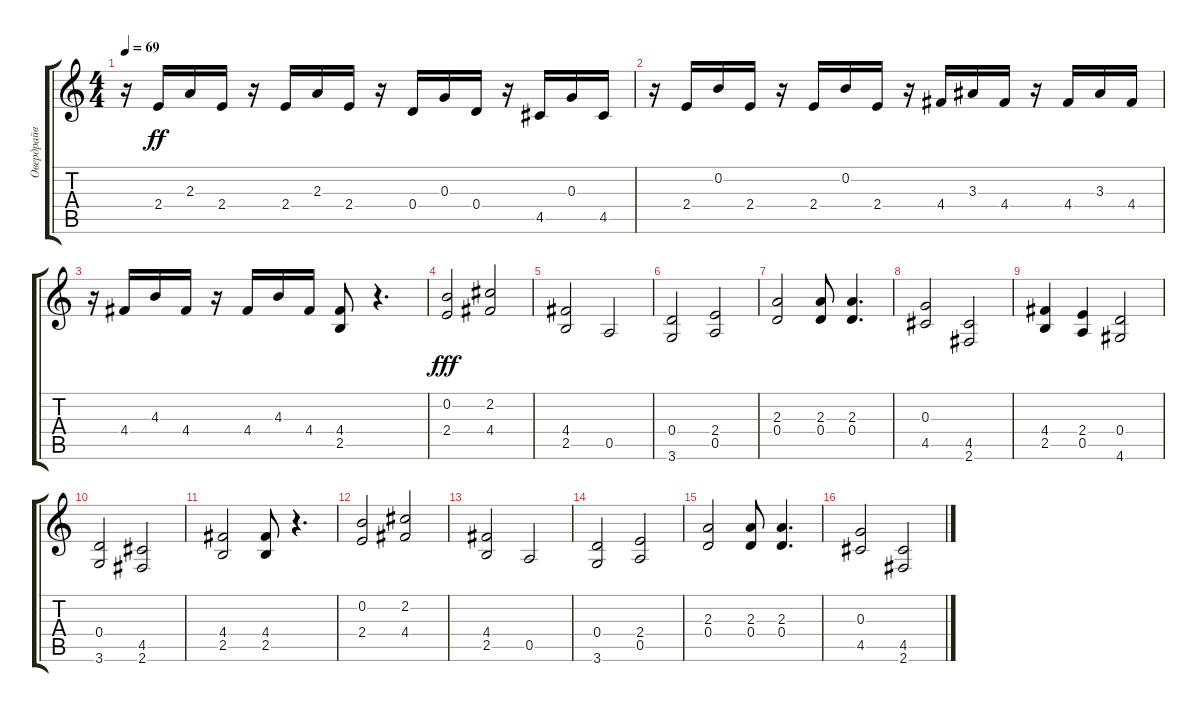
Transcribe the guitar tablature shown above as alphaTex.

\track ("Овердрайв" "Овердрайв") {instrument distortionguitar}
\staff {score tabs}
\tuning (E4 B3 G3 D3 A2 E2) {hide}
\ts (4 4)
\tempo 69
\clef g2
\ks c
r.16{dy ff} 2.4.16 2.3.16 2.4.16 r.16 2.4.16 2.3.16 2.4.16 r.16 0.4.16 0.3.16 0.4.16 r.16 4.5.16 0.3.16 4.5.16 |
r.16 2.4.16 0.2.16 2.4.16 r.16 2.4.16 0.2.16 2.4.16 r.16 4.4.16 3.3.16 4.4.16 r.16 4.4.16 3.3.16 4.4.16 |
r.16 4.4.16 4.3.16 4.4.16 r.16 4.4.16 4.3.16 4.4.16 (4.4 2.5).8 r.4{d} |
(0.2 2.4).2{dy fff} (2.2 4.4).2 |
(4.4 2.5).2 0.5.2 |
(0.4 3.6).2 (2.4 0.5).2 |
(2.3 0.4).2 (2.3 0.4).8 (2.3 0.4).4{d} |
(0.3 4.5).2 (4.5 2.6).2 |
(4.4 2.5).4 (2.4 0.5).4 (0.4 4.6).2 |
(0.4 3.6).2 (4.5 2.6).2 |
(4.4 2.5).2 (4.4 2.5).8 r.4{d} |
(0.2 2.4).2 (2.2 4.4).2 |
(4.4 2.5).2 0.5.2 |
(0.4 3.6).2 (2.4 0.5).2 |
(2.3 0.4).2 (2.3 0.4).8 (2.3 0.4).4{d} |
(0.3 4.5).2 (4.5 2.6).2
